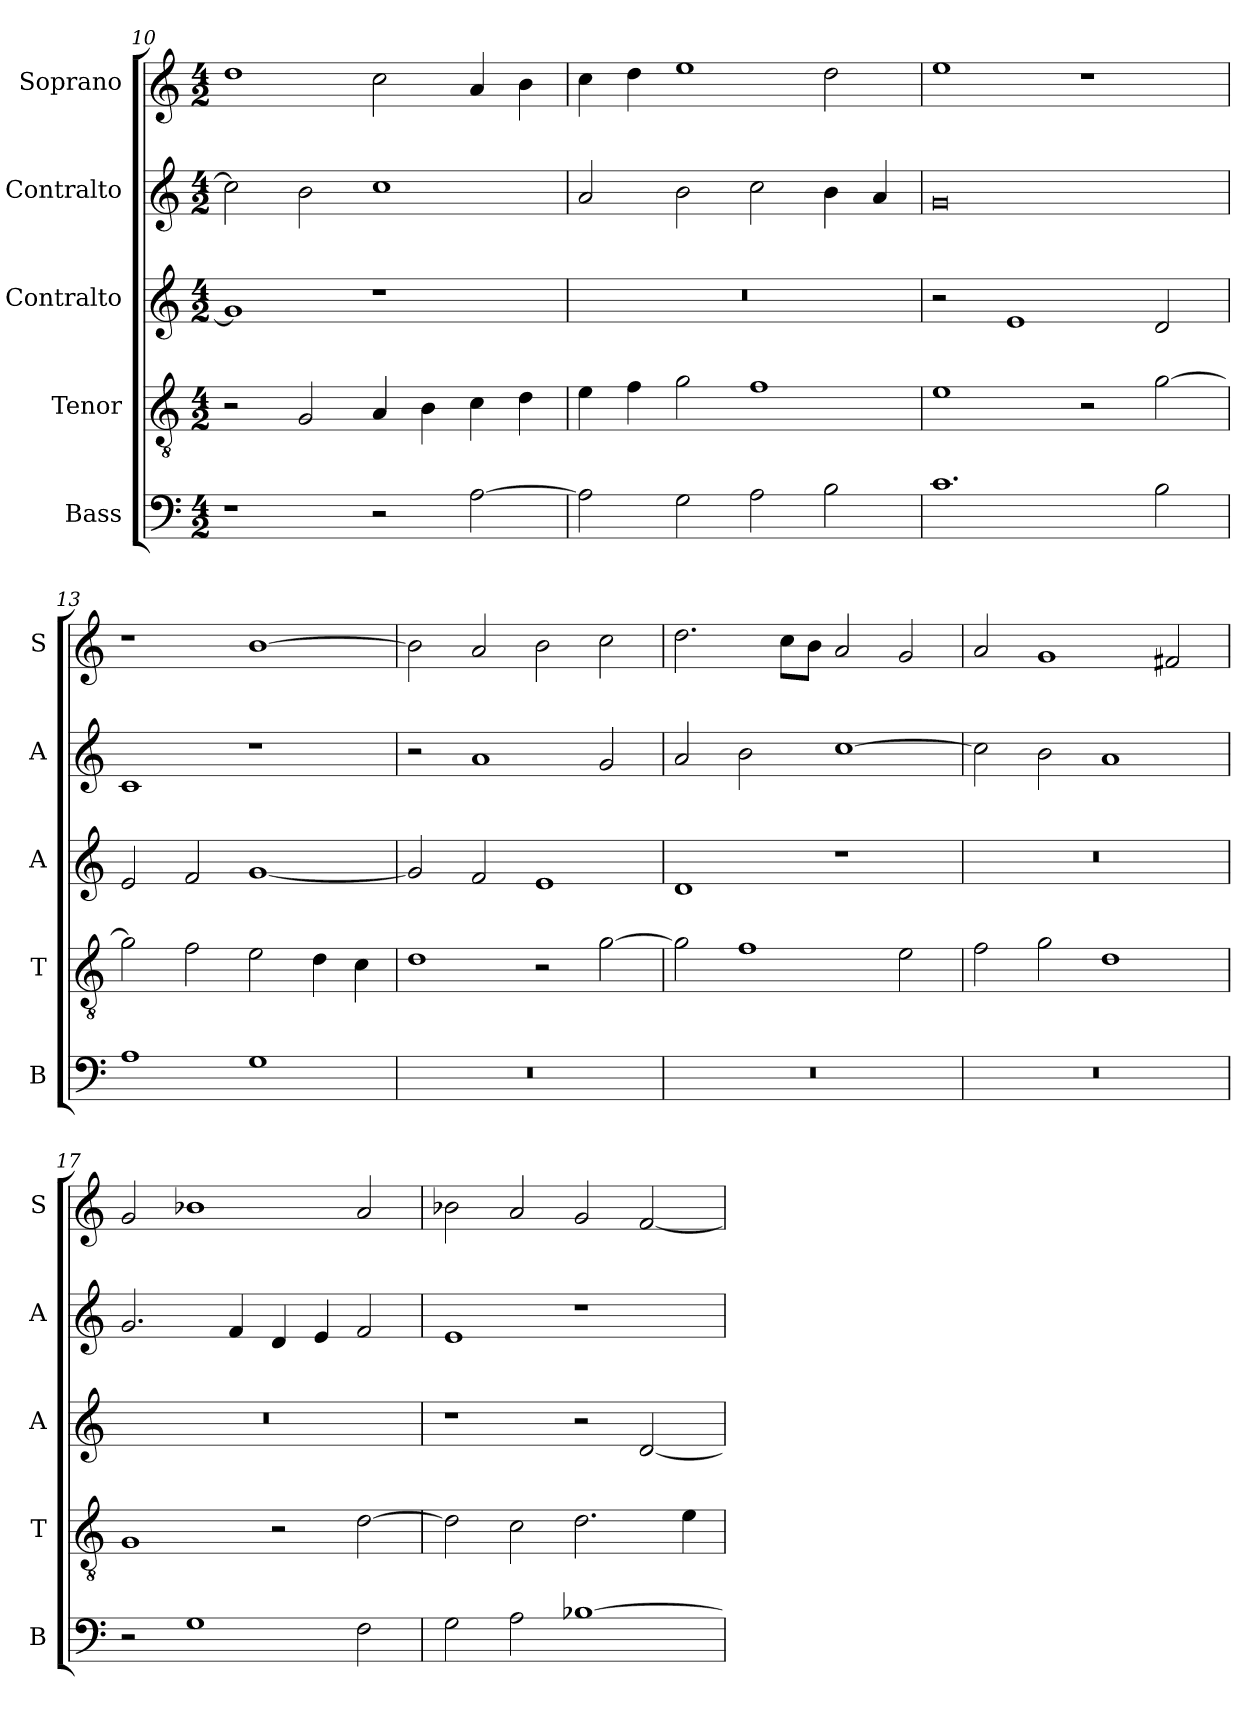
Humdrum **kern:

**kern	**kern	**kern	**kern	**kern
*part5	*part4	*part3	*part2	*part1
*staff5	*staff4	*staff3	*staff2	*staff1
*I"Bass	*I"Tenor	*I"Contralto	*I"Contralto	*I"Soprano
*I'B	*I'T	*I'A	*I'A	*I'S
*clefF4	*clefGv2	*clefG2	*clefG2	*clefG2
*k[]	*k[]	*k[]	*k[]	*k[]
*D:dor	*D:dor	*D:dor	*D:dor	*D:dor
*M4/2	*M4/2	*M4/2	*M4/2	*M4/2
=10	=10	=10	=10	=10
1r	2r	1g]	2cc]	1dd
.	2G	.	2b	.
2r	4A	1r	1cc	2cc
.	4B	.	.	.
[2A	4c	.	.	4a
.	4d	.	.	4b
=11	=11	=11	=11	=11
2A]	4e	0r	2a	4cc
.	4f	.	.	4dd
2G	2g	.	2b	1ee
2A	1f	.	2cc	.
2B	.	.	4b	2dd
.	.	.	4a	.
=12	=12	=12	=12	=12
1.c	1e	2r	0g	1ee
.	.	1e	.	.
.	2r	.	.	1r
2B	[2g	2d	.	.
=13	=13	=13	=13	=13
1A	2g]	2e	1c	1r
.	2f	2f	.	.
1G	2e	[1g	1r	[1b
.	4d	.	.	.
.	4c	.	.	.
=14	=14	=14	=14	=14
0r	1d	2g]	2r	2b]
.	.	2f	1a	2a
.	2r	1e	.	2b
.	[2g	.	2g	2cc
=15	=15	=15	=15	=15
0r	2g]	1d	2a	2.dd
.	1f	.	2b	.
.	.	.	.	8cc\L
.	.	.	.	8b\J
.	.	1r	[1cc	2a
.	2e	.	.	2g
=16	=16	=16	=16	=16
0r	2f	0r	2cc]	2a
.	2g	.	2b	1g
.	1d	.	1a	.
.	.	.	.	2f#X
=17	=17	=17	=17	=17
2r	1G	0r	2.g	2g
1G	.	.	.	1b-X
.	.	.	4f	.
.	2r	.	4d	.
.	.	.	4e	.
2F	[2d	.	2f	2a
=18	=18	=18	=18	=18
2G	2d]	1r	1e	2b-X
2A	2c	.	.	2a
[1B-X	2.d	2r	1r	2g
.	.	[2d	.	[2f
.	4e	.	.	.
=	=	=	=	=
*-	*-	*-	*-	*-
